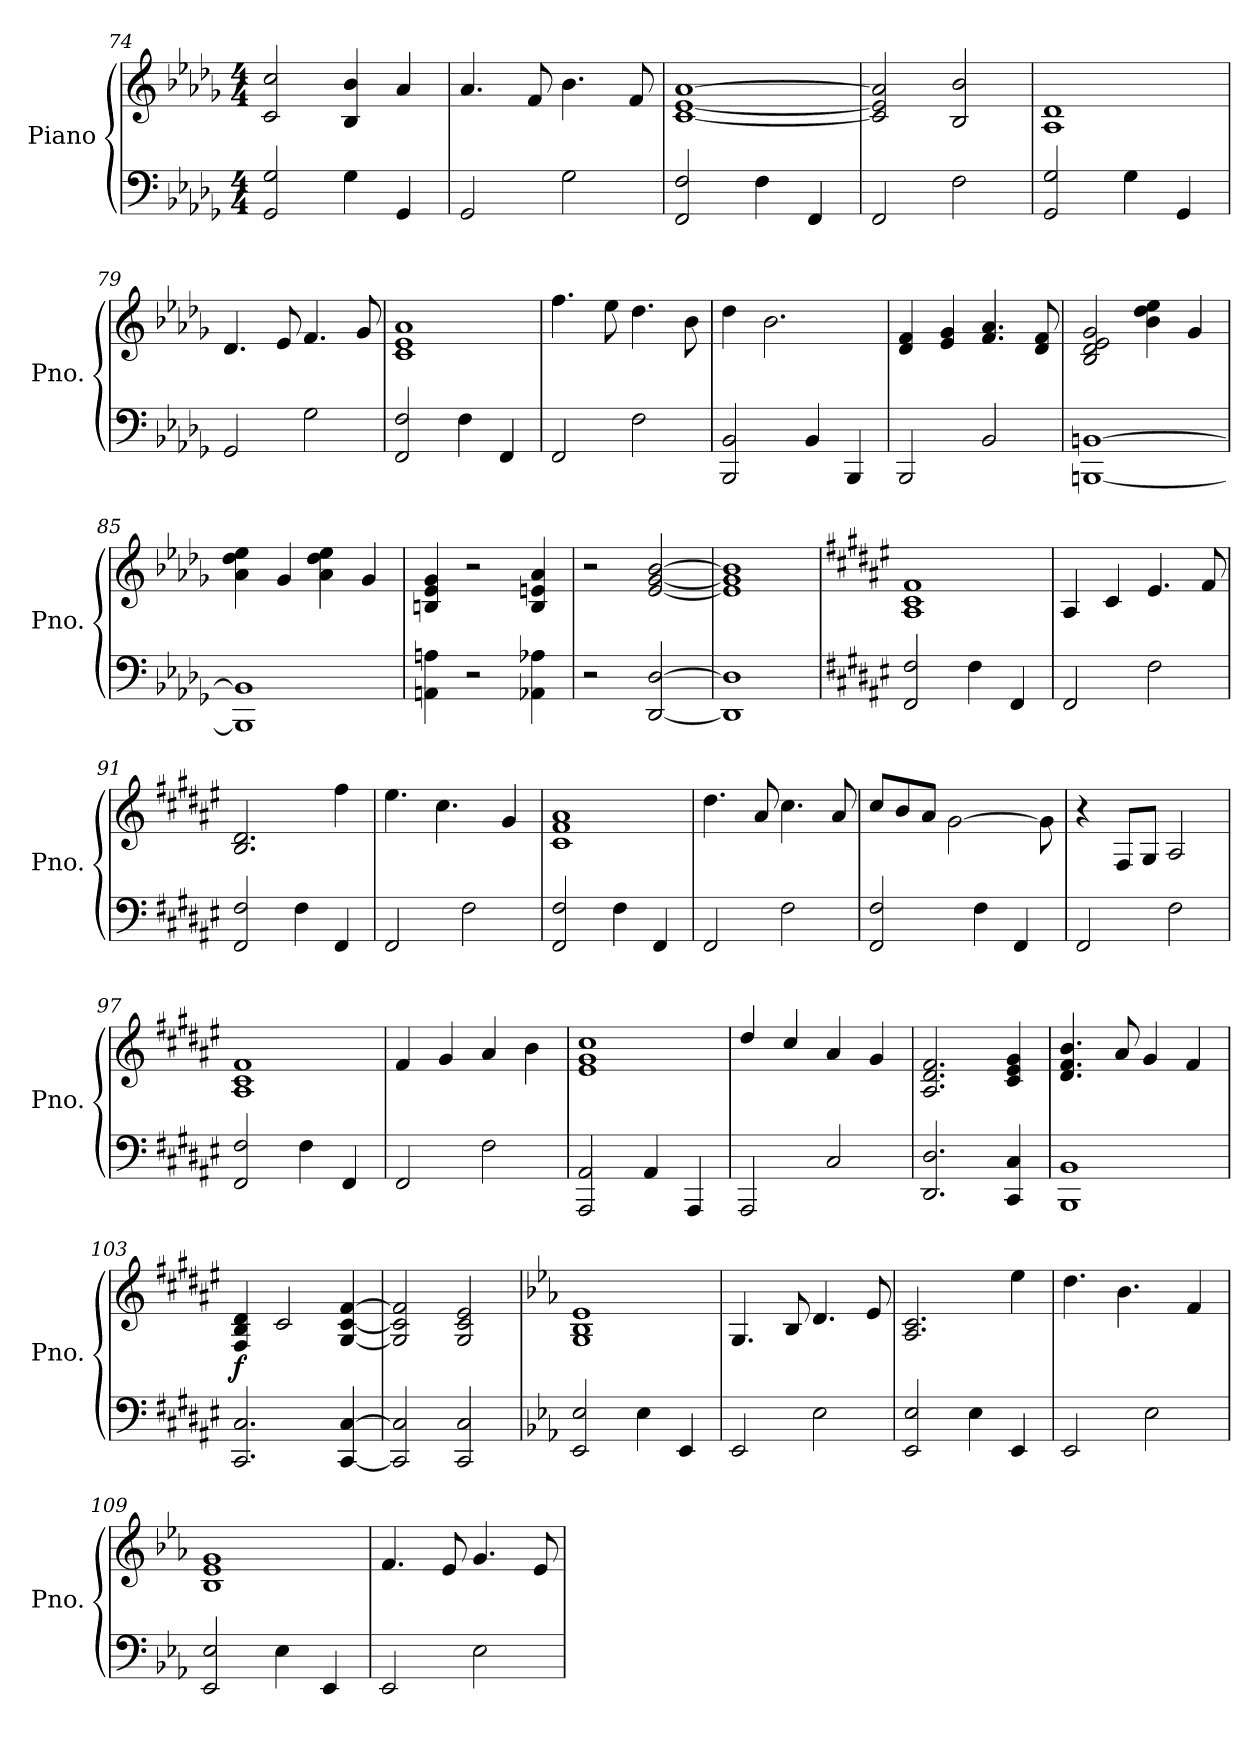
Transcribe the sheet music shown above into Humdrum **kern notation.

**kern	**kern	**dynam
*part1	*part1	*part1
*staff2	*staff1	*staff1/2
*I"Piano	*	*
*I'Pno.	*	*
*clefF4	*clefG2	*
*k[b-e-a-d-g-]	*k[b-e-a-d-g-]	*
*M4/4	*M4/4	*
=74	=74	=74
2GG-/ 2G-/	2c/ 2cc/	.
4G-\	4B-/ 4b-/	.
4GG-/	4a-/	.
=75	=75	=75
2GG-/	4.a-/	.
.	8f/	.
2G-\	4.b-\	.
.	8f/	.
=76	=76	=76
2FF/ 2F/	[1c [1e- [1a-	.
4F\	.	.
4FF/	.	.
=77	=77	=77
2FF/	2c/] 2e-/] 2a-/]	.
2F\	2B-/ 2b-/	.
!!LO:LB:g=z
=78	=78	=78
2GG-/ 2G-/	1A- 1d-	.
4G-\	.	.
4GG-/	.	.
=79	=79	=79
2GG-/	4.d-/	.
.	8e-/	.
2G-\	4.f/	.
.	8g-/	.
=80	=80	=80
2FF/ 2F/	1c 1e- 1a-	.
4F\	.	.
4FF/	.	.
=81	=81	=81
2FF/	4.ff\	.
.	8ee-\	.
2F\	4.dd-\	.
.	8b-\	.
=82	=82	=82
2BBB-/ 2BB-/	4dd-\	.
.	2.b-\	.
4BB-/	.	.
4BBB-/	.	.
=83	=83	=83
2BBB-/	4d-/ 4f/	.
.	4e-/ 4g-/	.
2BB-/	4.f/ 4.a-/	.
.	8d-/ 8f/	.
=84	=84	=84
[1BBBn [1BBn	2B-/ 2d-/ 2e-/ 2g-/	.
.	4b-\ 4dd-\ 4ee-\	.
.	4g-/	.
!!LO:LB:g=z
=85	=85	=85
1BBB] 1BB]	4a-\ 4dd-\ 4ee-\	.
.	4g-/	.
.	4a-\ 4dd-\ 4ee-\	.
.	4g-/	.
=86	=86	=86
4AAn\ 4An\	4Bn/ 4e-/ 4g-/	.
2r	2r	.
4AA-X\ 4A-X\	4B/ 4en/ 4a-/	.
=87	=87	=87
2r	2r	.
[2DD-/ [2D-/	[2e-/ [2g-/ [2b-/	.
=88	=88	=88
1DD-] 1D-]	1e-] 1g-] 1b-]	.
=89	=89	=89
*k[f#c#g#d#a#e#]	*k[f#c#g#d#a#e#]	*
2FF#/ 2F#/	1A# 1c# 1f#	.
4F#\	.	.
4FF#/	.	.
=90	=90	=90
2FF#/	4A#/	.
.	4c#/	.
2F#\	4.e#/	.
.	8f#/	.
=91	=91	=91
2FF#/ 2F#/	2.B/ 2.d#/	.
4F#\	.	.
4FF#/	4ff#\	.
=92	=92	=92
2FF#/	4.ee#\	.
.	4.cc#\	.
2F#\	.	.
.	4g#/	.
!!LO:PB:g=z
=93	=93	=93
2FF#/ 2F#/	1c# 1f# 1a#	.
4F#\	.	.
4FF#/	.	.
=94	=94	=94
2FF#/	4.dd#\	.
.	8a#/	.
2F#\	4.cc#\	.
.	8a#/	.
=95	=95	=95
2FF#/ 2F#/	8cc#/L	.
.	8b/	.
.	8a#/J	.
.	[2g#\	.
4F#\	.	.
4FF#/	.	.
.	8g#\]	.
=96	=96	=96
2FF#/	4r	.
.	8F#/L	.
.	8G#/J	.
2F#\	2A#/	.
=97	=97	=97
2FF#/ 2F#/	1A# 1c# 1f#	.
4F#\	.	.
4FF#/	.	.
=98	=98	=98
2FF#/	4f#/	.
.	4g#/	.
2F#\	4a#/	.
.	4b\	.
=99	=99	=99
2AAA#/ 2AA#/	1e# 1g# 1cc#	.
4AA#/	.	.
4AAA#/	.	.
!!LO:LB:g=z
=100	=100	=100
2AAA#/	4dd#/	.
.	4cc#/	.
2C#/	4a#/	.
.	4g#/	.
=101	=101	=101
2.DD#/ 2.D#/	2.A#/ 2.d#/ 2.f#/	.
4CC#/ 4C#/	4c#/ 4e#/ 4g#/	.
=102	=102	=102
1BBB 1BB	4.d#/ 4.f#/ 4.b/	.
.	8a#/	.
.	4g#/	.
.	4f#/	.
=103	=103	=103
!	!	!LO:DY:a=2
2.CC#/ 2.C#/	4F#/ 4B/ 4d#/	f
.	2c#/	.
[4CC#/ [4C#/	[4G#/ [4c#/ [4f#/	.
=104	=104	=104
2CC#/] 2C#/]	2G#/] 2c#/] 2f#/]	.
2CC#/ 2C#/	2G#/ 2c#/ 2e#/	.
=105	=105	=105
*k[b-e-a-]	*k[b-e-a-]	*
2EE-/ 2E-/	1G 1B- 1e-	.
4E-\	.	.
4EE-/	.	.
!!LO:LB:g=z
=106	=106	=106
2EE-/	4.G/	.
.	8B-/	.
2E-\	4.d/	.
.	8e-/	.
=107	=107	=107
2EE-/ 2E-/	2.A-/ 2.c/	.
4E-\	.	.
4EE-/	4ee-\	.
=108	=108	=108
2EE-/	4.dd\	.
.	4.b-\	.
2E-\	.	.
.	4f/	.
=109	=109	=109
2EE-/ 2E-/	1B- 1e- 1g	.
4E-\	.	.
4EE-/	.	.
=110	=110	=110
2EE-/	4.f/	.
.	8e-/	.
2E-\	4.g/	.
.	8e-/	.
=	=	=
*-	*-	*-
